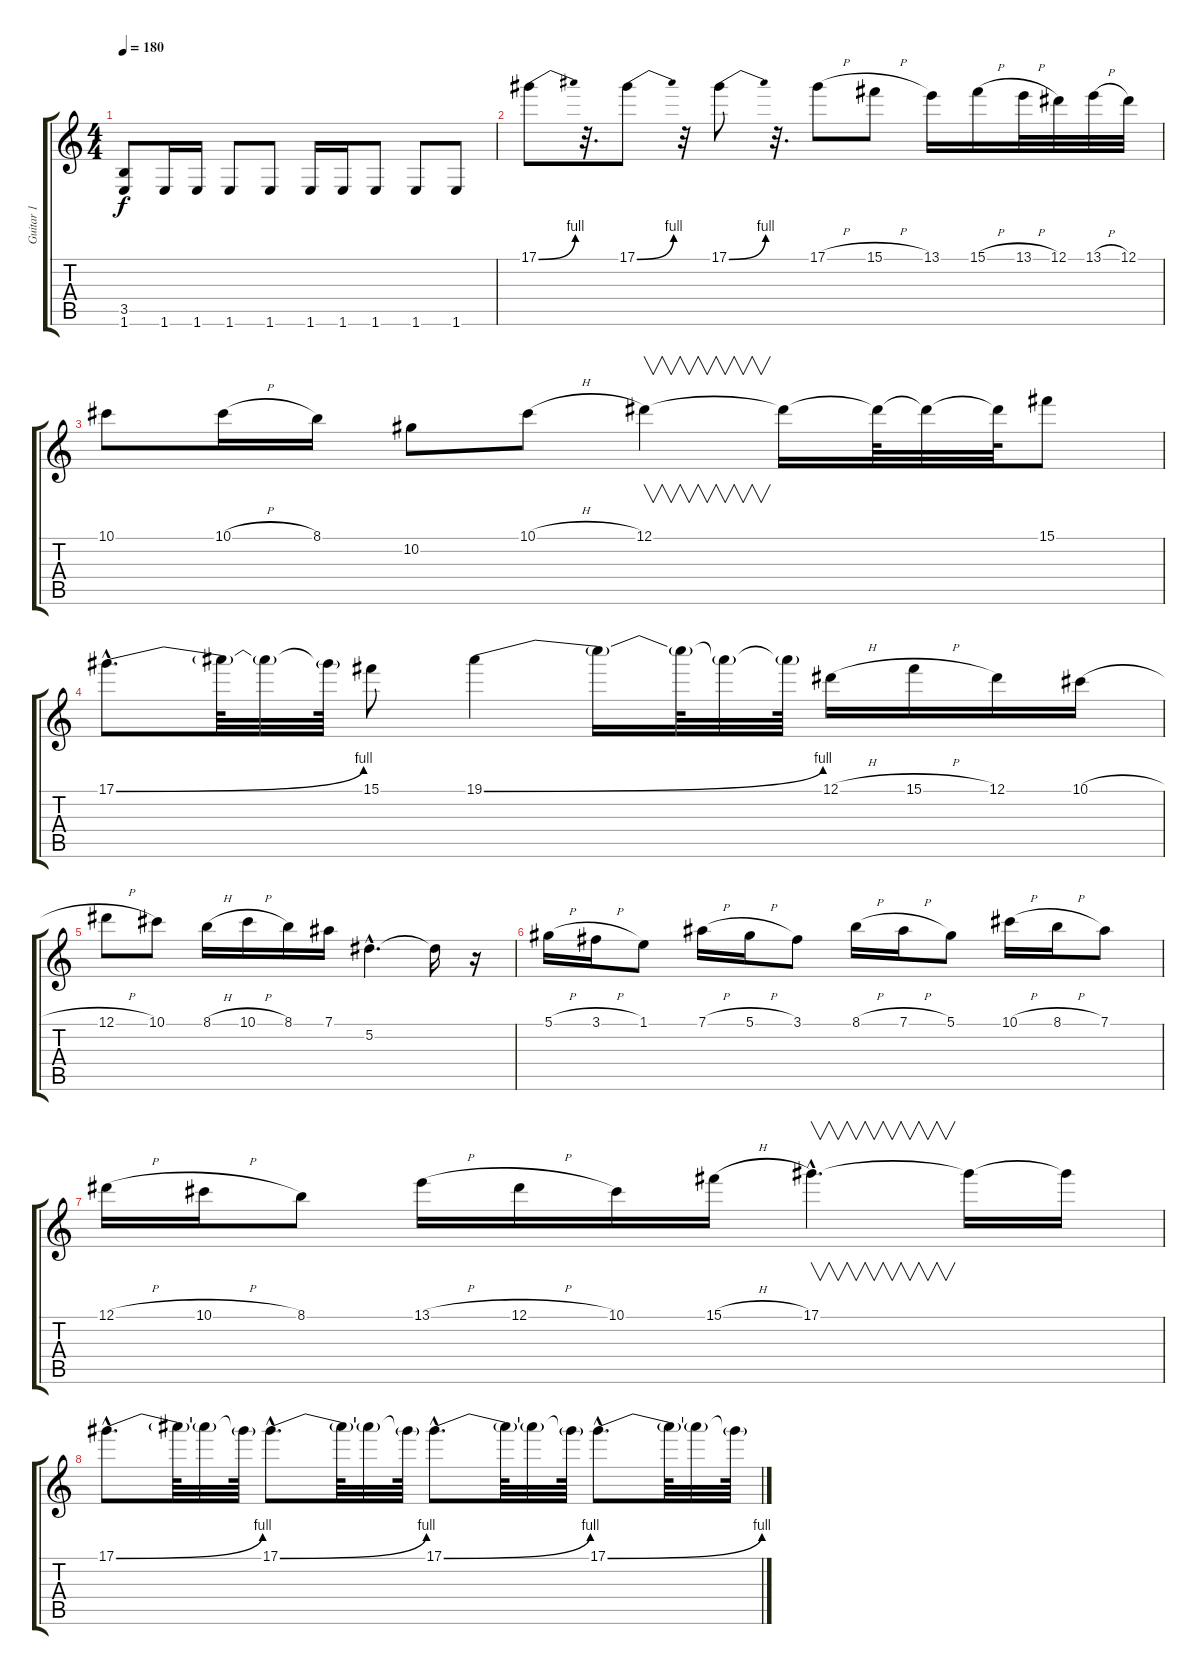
\track ("Guitar 1" "Guitar 1") {instrument distortionguitar}
\staff {score tabs}
\tuning (Eb4 Bb3 Gb3 Db3 Ab2 Eb2) {hide}
\ts (4 4)
\tempo 180
\clef g2
\ks c
(3.5 1.6).8{dy f} 1.6.16 1.6.16 1.6.8 1.6.8 1.6.16 1.6.16 1.6.8 1.6.8 1.6.8 |
17.1{be (bend 0 0 60 4)}.8 r.32{d} 17.1{be (bend 0 0 60 4)}.8 r.32 17.1{be (bend 0 0 60 4)}.8 r.32{d} 17.1{h}.8 15.1{h}.8 13.1.16 15.1{h}.16 13.1{h}.32 12.1.32 13.1{h}.32 12.1.32 |
10.1.8 10.1{h}.16 8.1.16 10.2.8 10.1{h}.8 12.1.4{v} 12.1{t}.16 12.1{t}.64 12.1{t}.32 12.1{t}.64 15.1.8 |
17.1{be (bend 0 0 60 4) hac}.8{d} 17.1{t}.64 17.1{t}.32 17.1{t}.64 15.1.8 19.1{be (bend 0 0 60 4)}.4 19.1{t}.16 19.1{t}.64 19.1{t}.32 19.1{t}.64 12.1{h}.16 15.1{h}.16 12.1.16 10.1{h}.16 |
12.1{h}.8 10.1.8 8.1{h}.16 10.1{h}.16 8.1.16 7.1.16 5.2{hac}.4{d} 5.2{t}.16 r.16 |
5.1{h}.16 3.1{h}.16 1.1.8 7.1{h}.16 5.1{h}.16 3.1.8 8.1{h}.16 7.1{h}.16 5.1.8 10.1{h}.16 8.1{h}.16 7.1.8 |
12.1{h}.16 10.1{h}.16 8.1.8 13.1{h}.16 12.1{h}.16 10.1.16 15.1{h}.16 17.1{hac}.4{v d} 17.1{t}.16 17.1{t}.16 |
17.1{be (bend 0 0 60 4) hac}.8{d} 17.1{t}.64 17.1{t}.32 17.1{t}.64 17.1{be (bend 0 0 60 4) hac}.8{d} 17.1{t}.64 17.1{t}.32 17.1{t}.64 17.1{be (bend 0 0 60 4) hac}.8{d} 17.1{t}.64 17.1{t}.32 17.1{t}.64 17.1{be (bend 0 0 60 4) hac}.8{d} 17.1{t}.64 17.1{t}.32 17.1{t}.64
